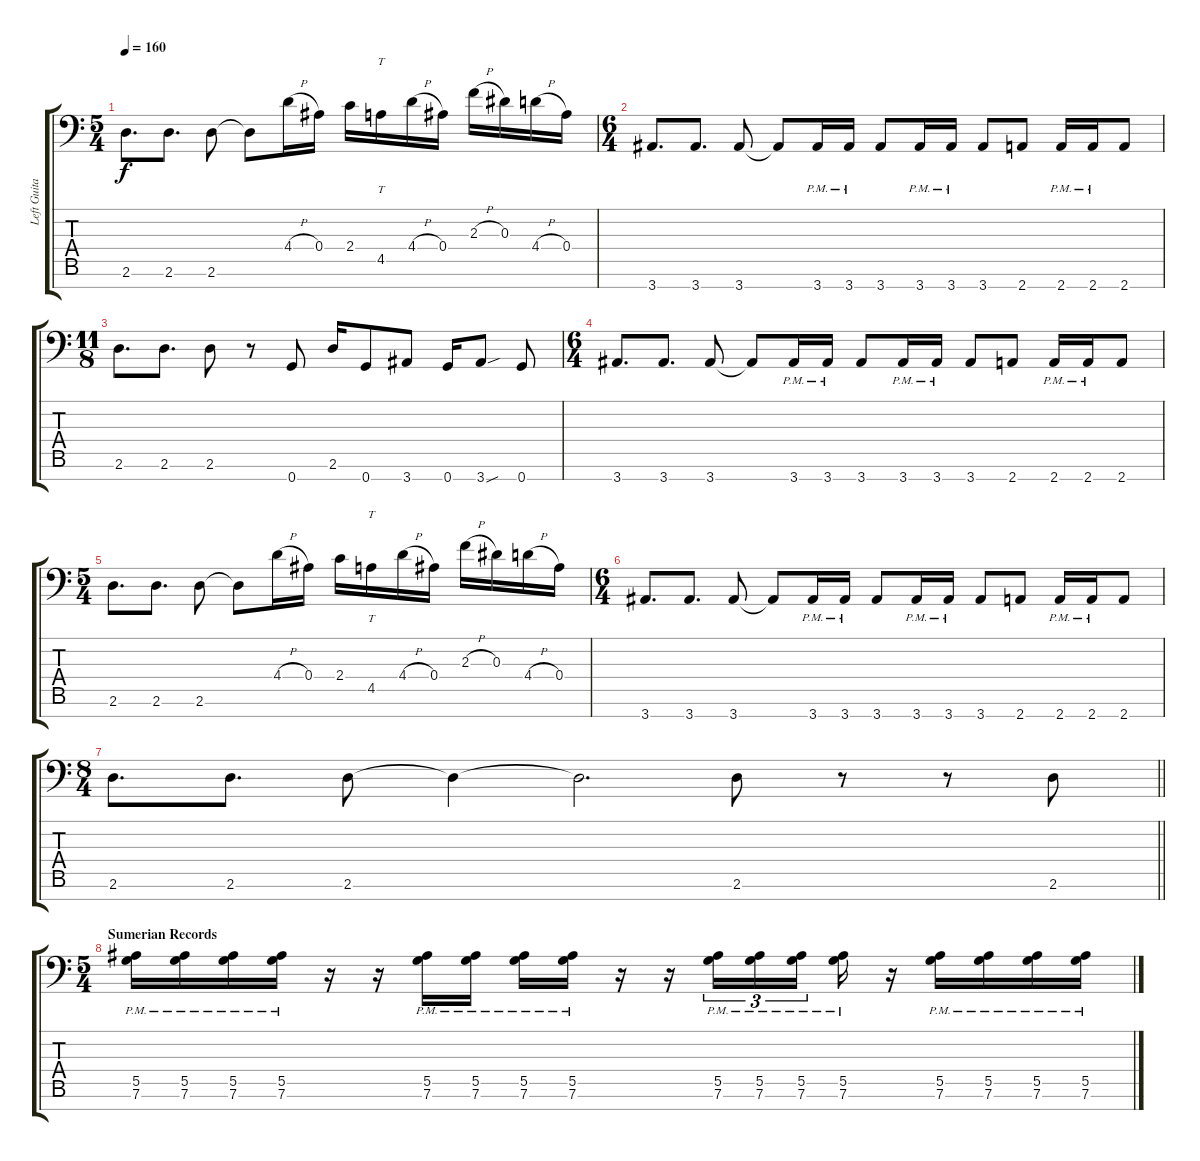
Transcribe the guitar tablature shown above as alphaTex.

\track ("Left Guitar" "Left Guita") {instrument distortionguitar}
\staff {score tabs}
\tuning (C4 G3 Eb3 Bb2 F2 C2 G1) {hide}
\ts (5 4)
\tempo 160
\clef f4
\ks c
2.6.8{d dy f} 2.6.8{d} 2.6.8 2.6{t}.8 4.4{h}.16 0.4.16 2.4.16 4.5.16{tt} 4.4{h}.16 0.4.16 2.3{h}.16 0.3.16 4.4{h}.16 0.4.16 |
\ts (6 4)
3.7.8{d} 3.7.8{d} 3.7.8 3.7{t}.8 3.7{pm}.16 3.7{pm}.16 3.7.8 3.7{pm}.16 3.7{pm}.16 3.7.8 2.7.8 2.7{pm}.16 2.7{pm}.16 2.7.8 |
\ts (11 8)
2.6.8{d} 2.6.8{d} 2.6.8 r.8 0.7.8 2.6.16 0.7.8 3.7.8 0.7.16 3.7{sou}.8 0.7.8 |
\ts (6 4)
3.7.8{d} 3.7.8{d} 3.7.8 3.7{t}.8 3.7{pm}.16 3.7{pm}.16 3.7.8 3.7{pm}.16 3.7{pm}.16 3.7.8 2.7.8 2.7{pm}.16 2.7{pm}.16 2.7.8 |
\ts (5 4)
2.6.8{d} 2.6.8{d} 2.6.8 2.6{t}.8 4.4{h}.16 0.4.16 2.4.16 4.5.16{tt} 4.4{h}.16 0.4.16 2.3{h}.16 0.3.16 4.4{h}.16 0.4.16 |
\ts (6 4)
3.7.8{d} 3.7.8{d} 3.7.8 3.7{t}.8 3.7{pm}.16 3.7{pm}.16 3.7.8 3.7{pm}.16 3.7{pm}.16 3.7.8 2.7.8 2.7{pm}.16 2.7{pm}.16 2.7.8 |
\ts (8 4)
\barLineRight lightlight
2.6.8{d} 2.6.8{d} 2.6.8 2.6{t}.4 2.6{t}.2{d} 2.6.8 r.8 r.8 2.6.8 |
\ts (5 4)
\section ("" "Sumerian Records")
(5.5{pm} 7.6{pm}).16 (5.5{pm} 7.6{pm}).16 (5.5{pm} 7.6{pm}).16 (5.5{pm} 7.6{pm}).16 r.16 r.16 (5.5{pm} 7.6{pm}).16 (5.5{pm} 7.6{pm}).16 (5.5{pm} 7.6{pm}).16 (5.5{pm} 7.6{pm}).16 r.16 r.16 (5.5{pm} 7.6{pm}).16{tu (3 2)} (5.5{pm} 7.6{pm}).16{tu (3 2)} (5.5{pm} 7.6{pm}).16{tu (3 2) beam splitsecondary} (5.5{pm} 7.6{pm}).16 r.16 (5.5{pm} 7.6{pm}).16 (5.5{pm} 7.6{pm}).16 (5.5{pm} 7.6{pm}).16 (5.5{pm} 7.6{pm}).16
